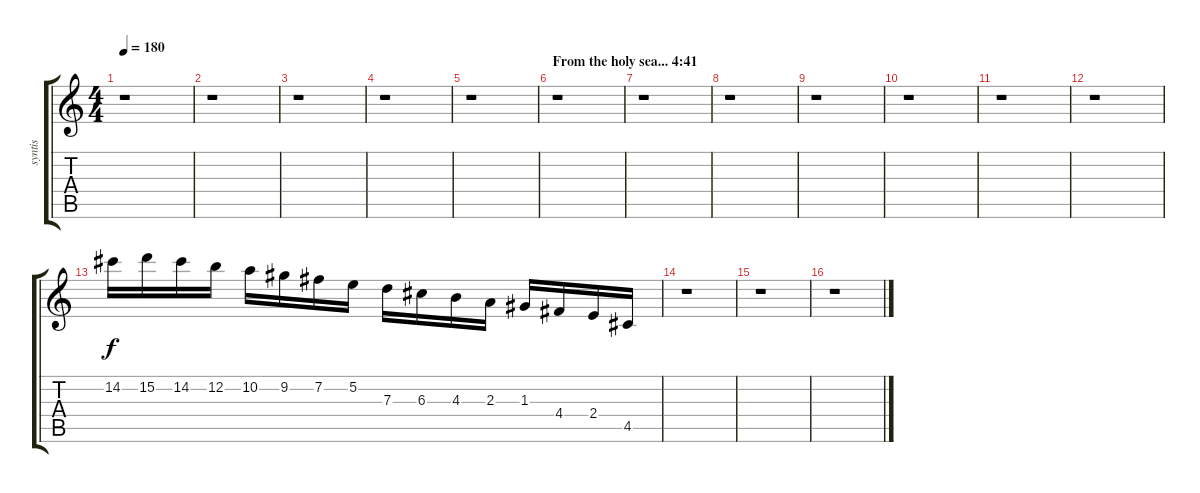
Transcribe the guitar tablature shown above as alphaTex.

\track ("syntis" "syntis") {instrument violin}
\staff {score tabs}
\tuning (E5 B4 G4 D4 A3 E3) {hide}
\ts (4 4)
\tempo 180
\clef g2
\ks c
r.1{dy f} |
r.1 |
r.1 |
r.1 |
r.1 |
\section ("" "From the holy sea... 4:41")
r.1 |
r.1 |
r.1 |
r.1 |
r.1 |
r.1 |
r.1 |
14.2.16 15.2.16 14.2.16 12.2.16 10.2.16 9.2.16 7.2.16 5.2.16 7.3.16 6.3.16 4.3.16 2.3.16 1.3.16 4.4.16 2.4.16 4.5.16 |
r.1 |
r.1 |
r.1
